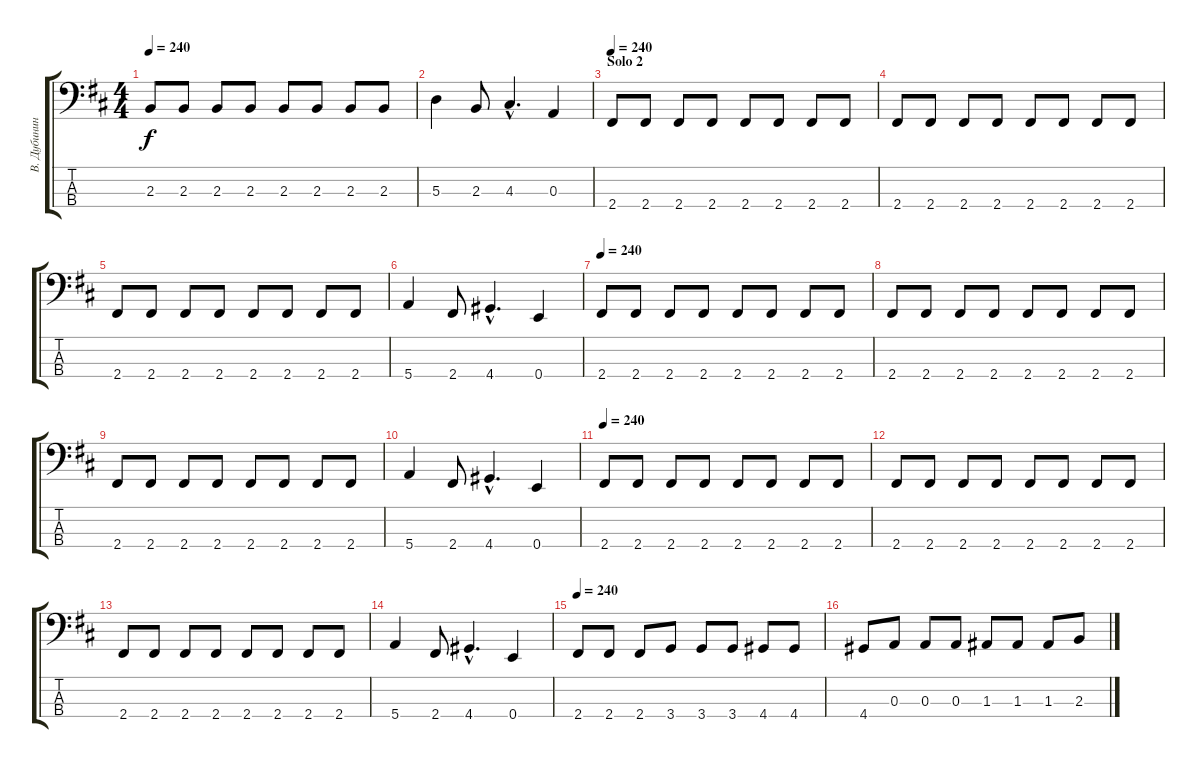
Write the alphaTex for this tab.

\track ("В. Дубинин" "В. Дубинин") {instrument electricbassfinger}
\staff {score tabs}
\tuning (G2 D2 A1 E1) {hide}
\ts (4 4)
\tempo 240
\clef f4
\ks d
2.3.8{dy f} 2.3.8 2.3.8 2.3.8 2.3.8 2.3.8 2.3.8 2.3.8 |
5.3.4 2.3.8 4.3{hac}.4{d} 0.3.4 |
\section ("" "Solo 2")
\tempo 240
2.4.8 2.4.8 2.4.8 2.4.8 2.4.8 2.4.8 2.4.8 2.4.8 |
2.4.8 2.4.8 2.4.8 2.4.8 2.4.8 2.4.8 2.4.8 2.4.8 |
2.4.8 2.4.8 2.4.8 2.4.8 2.4.8 2.4.8 2.4.8 2.4.8 |
5.4.4 2.4.8 4.4{hac}.4{d} 0.4.4 |
\tempo 240
2.4.8 2.4.8 2.4.8 2.4.8 2.4.8 2.4.8 2.4.8 2.4.8 |
2.4.8 2.4.8 2.4.8 2.4.8 2.4.8 2.4.8 2.4.8 2.4.8 |
2.4.8 2.4.8 2.4.8 2.4.8 2.4.8 2.4.8 2.4.8 2.4.8 |
5.4.4 2.4.8 4.4{hac}.4{d} 0.4.4 |
\tempo 240
2.4.8 2.4.8 2.4.8 2.4.8 2.4.8 2.4.8 2.4.8 2.4.8 |
2.4.8 2.4.8 2.4.8 2.4.8 2.4.8 2.4.8 2.4.8 2.4.8 |
2.4.8 2.4.8 2.4.8 2.4.8 2.4.8 2.4.8 2.4.8 2.4.8 |
5.4.4 2.4.8 4.4{hac}.4{d} 0.4.4 |
\tempo 240
2.4.8 2.4.8 2.4.8 3.4.8 3.4.8 3.4.8 4.4.8 4.4.8 |
4.4.8 0.3.8 0.3.8 0.3.8 1.3.8 1.3.8 1.3.8 2.3.8
